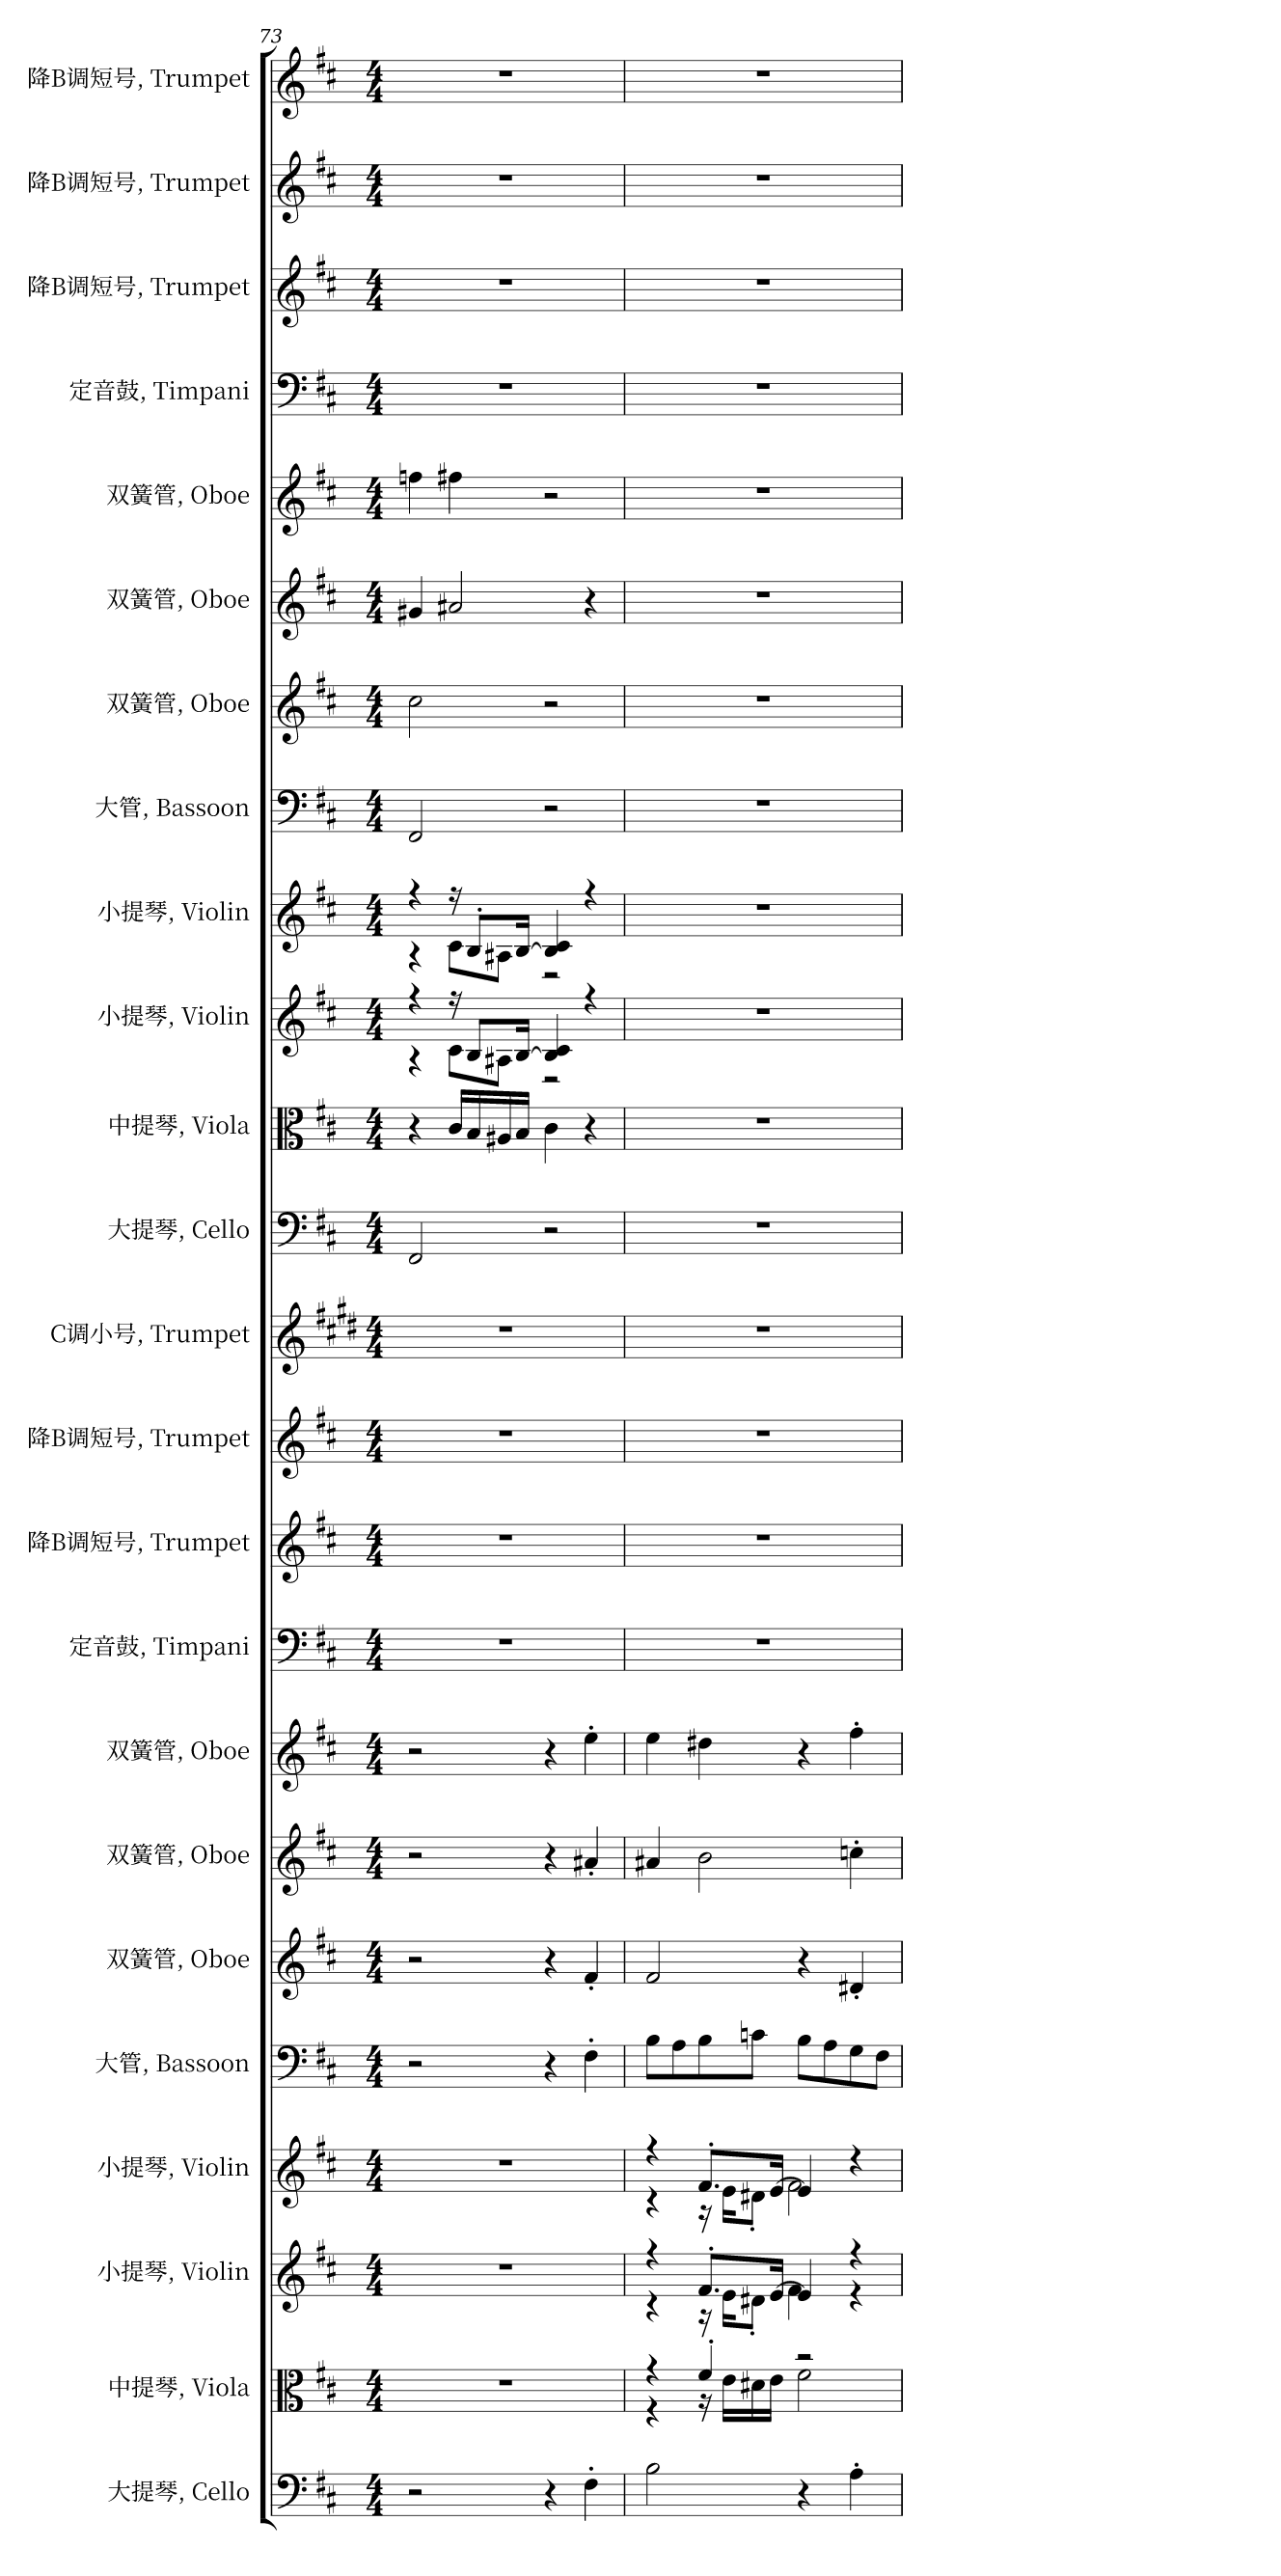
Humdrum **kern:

**kern	**kern	**kern	**kern	**kern	**kern	**kern	**kern	**kern	**kern	**kern	**kern	**kern	**kern	**kern	**kern	**kern	**kern	**kern	**kern	**kern	**kern	**kern	**kern
*part24	*part23	*part22	*part21	*part20	*part19	*part18	*part17	*part16	*part15	*part14	*part13	*part12	*part11	*part10	*part9	*part8	*part7	*part6	*part5	*part4	*part3	*part2	*part1
*staff24	*staff23	*staff22	*staff21	*staff20	*staff19	*staff18	*staff17	*staff16	*staff15	*staff14	*staff13	*staff12	*staff11	*staff10	*staff9	*staff8	*staff7	*staff6	*staff5	*staff4	*staff3	*staff2	*staff1
*I"大提琴, Cello	*I"中提琴, Viola	*I"小提琴, Violin	*I"小提琴, Violin	*I"大管, Bassoon	*I"双簧管, Oboe	*I"双簧管, Oboe	*I"双簧管, Oboe	*I"定音鼓, Timpani	*I"降B调短号, Trumpet	*I"降B调短号, Trumpet	*I"C调小号, Trumpet	*I"大提琴, Cello	*I"中提琴, Viola	*I"小提琴, Violin	*I"小提琴, Violin	*I"大管, Bassoon	*I"双簧管, Oboe	*I"双簧管, Oboe	*I"双簧管, Oboe	*I"定音鼓, Timpani	*I"降B调短号, Trumpet	*I"降B调短号, Trumpet	*I"降B调短号, Trumpet
*	*I'Vla.	*I'Vln.	*I'Vln.	*I'Bsn.	*I'Ob.	*I'Ob.	*I'Ob.	*I'Timp.	*	*	*I'C Tpt.	*	*I'Vla.	*I'Vln.	*I'Vln.	*I'Bsn.	*I'Ob.	*I'Ob.	*I'Ob.	*I'Timp.	*	*	*
!!LO:PB:g=z
*clefF4	*clefC3	*clefG2	*clefG2	*clefF4	*clefG2	*clefG2	*clefG2	*clefF4	*clefG2	*clefG2	*clefG2	*clefF4	*clefC3	*clefG2	*clefG2	*clefF4	*clefG2	*clefG2	*clefG2	*clefF4	*clefG2	*clefG2	*clefG2
*	*	*	*	*	*	*	*	*	*ITrd1c2	*ITrd1c2	*ITrd1c2	*	*	*	*	*	*	*	*	*	*ITrd1c2	*ITrd1c2	*ITrd1c2
*k[f#c#]	*k[f#c#]	*k[f#c#]	*k[f#c#]	*k[f#c#]	*k[f#c#]	*k[f#c#]	*k[f#c#]	*k[f#c#]	*k[]	*k[]	*k[f#c#]	*k[f#c#]	*k[f#c#]	*k[f#c#]	*k[f#c#]	*k[f#c#]	*k[f#c#]	*k[f#c#]	*k[f#c#]	*k[f#c#]	*k[]	*k[]	*k[]
*M4/4	*M4/4	*M4/4	*M4/4	*M4/4	*M4/4	*M4/4	*M4/4	*M4/4	*M4/4	*M4/4	*M4/4	*M4/4	*M4/4	*M4/4	*M4/4	*M4/4	*M4/4	*M4/4	*M4/4	*M4/4	*M4/4	*M4/4	*M4/4
=73	=73	=73	=73	=73	=73	=73	=73	=73	=73	=73	=73	=73	=73	=73	=73	=73	=73	=73	=73	=73	=73	=73	=73
*	*	*	*	*	*	*	*	*	*	*	*	*	*	*^	*^	*	*	*	*	*	*	*	*
2r	1r	1r	1r	2r	2r	2r	2r	1r	1r	1r	1r	2FF#/	4r	4r	4r	4r	4r	2FF#/	2cc#\	4g#X/	4ffn\	1r	1r	1r	1r
.	.	.	.	.	.	.	.	.	.	.	.	.	16c#/LL	16r	8c#\L	16r	8c#\L	.	.	2a#X/	4ff#X\	.	.	.	.
.	.	.	.	.	.	.	.	.	.	.	.	.	16B/	8B/L	.	8B'/L	.	.	.	.	.	.	.	.	.
.	.	.	.	.	.	.	.	.	.	.	.	.	16A#X/	.	8A#X\J	.	8A#X\J	.	.	.	.	.	.	.	.
.	.	.	.	.	.	.	.	.	.	.	.	.	16B/JJ	[16B/Jk	.	[16B/Jk	.	.	.	.	.	.	.	.	.
4r	.	.	.	4r	4r	4r	4r	.	.	.	.	2r	4c#\	4B/] 4c#/	2r	4B/] 4c#/	2r	2r	2r	.	2r	.	.	.	.
4F#'\	.	.	.	4F#'\	4f#'/	4a#X'/	4ee'\	.	.	.	.	.	4r	4r	.	4r	.	.	.	4r	.	.	.	.	.
*	*	*	*	*	*	*	*	*	*	*	*	*	*	*v	*v	*	*	*	*	*	*	*	*	*	*
*	*	*	*	*	*	*	*	*	*	*	*	*	*	*	*v	*v	*	*	*	*	*	*	*	*
=74	=74	=74	=74	=74	=74	=74	=74	=74	=74	=74	=74	=74	=74	=74	=74	=74	=74	=74	=74	=74	=74	=74	=74
*	*^	*^	*^	*	*	*	*	*	*	*	*	*	*	*	*	*	*	*	*	*	*	*	*
2B\	4r	4r	4r	4r	4r	4r	8B\L	2f#/	4a#X/	4ee\	1r	1r	1r	1r	1r	1r	1r	1r	1r	1r	1r	1r	1r	1r	1r	1r
.	.	.	.	.	.	.	8A\	.	.	.	.	.	.	.	.	.	.	.	.	.	.	.	.	.	.	.
.	4f#'/	16r	8.f#'/L	16r	8.f#'/L	16r	8B\	.	2b\	4dd#X\	.	.	.	.	.	.	.	.	.	.	.	.	.	.	.	.
.	.	16e\LL	.	16e\KL	.	16e\KL	.	.	.	.	.	.	.	.	.	.	.	.	.	.	.	.	.	.	.	.
.	.	16d#X\	.	8d#X'\J	.	8d#X'\J	8cn\J	.	.	.	.	.	.	.	.	.	.	.	.	.	.	.	.	.	.	.
.	.	16e\JJ	[16e/Jk	.	[16e/Jk	.	.	.	.	.	.	.	.	.	.	.	.	.	.	.	.	.	.	.	.	.
4r	2r	2f#\	4e/]	4f#\	4e/]	2f#\	8B\L	4r	.	4r	.	.	.	.	.	.	.	.	.	.	.	.	.	.	.	.
.	.	.	.	.	.	.	8A\	.	.	.	.	.	.	.	.	.	.	.	.	.	.	.	.	.	.	.
4A'\	.	.	4r	4r	4r	.	8G\	4d#X'/	4ccn'\	4ff#'\	.	.	.	.	.	.	.	.	.	.	.	.	.	.	.	.
.	.	.	.	.	.	.	8F#\J	.	.	.	.	.	.	.	.	.	.	.	.	.	.	.	.	.	.	.
*	*v	*v	*	*	*v	*v	*	*	*	*	*	*	*	*	*	*	*	*	*	*	*	*	*	*	*	*
*	*	*v	*v	*	*	*	*	*	*	*	*	*	*	*	*	*	*	*	*	*	*	*	*	*
=	=	=	=	=	=	=	=	=	=	=	=	=	=	=	=	=	=	=	=	=	=	=	=
*-	*-	*-	*-	*-	*-	*-	*-	*-	*-	*-	*-	*-	*-	*-	*-	*-	*-	*-	*-	*-	*-	*-	*-
